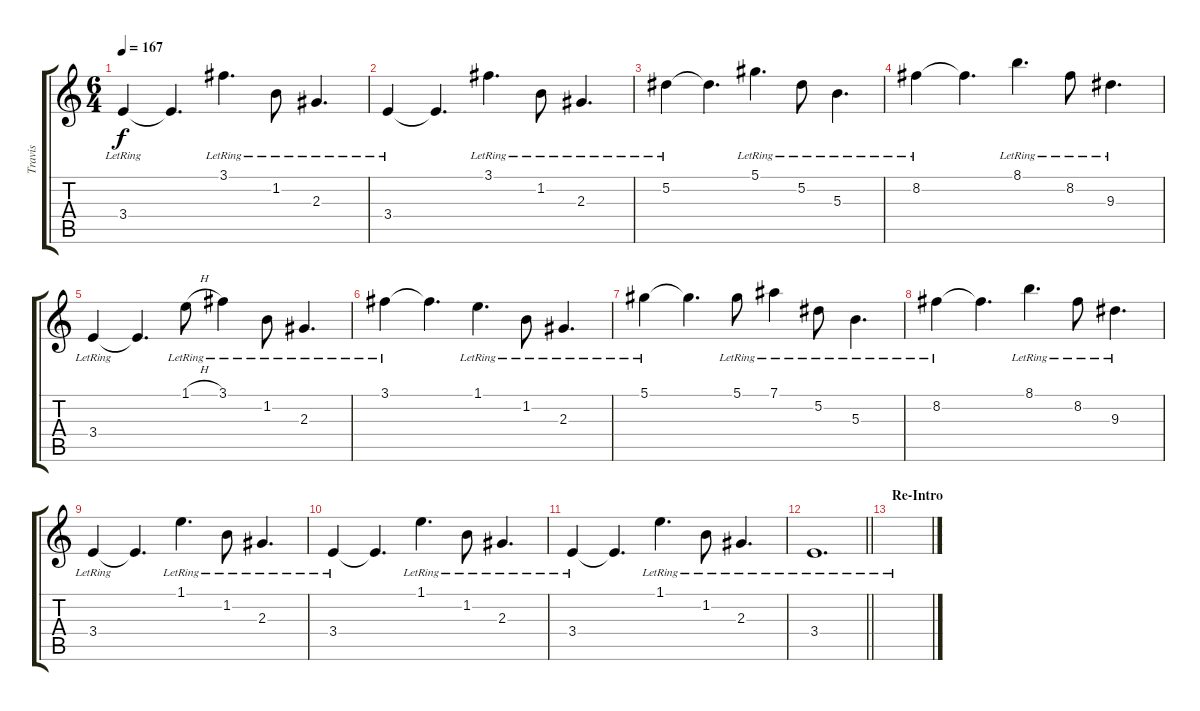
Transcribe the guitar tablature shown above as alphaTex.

\track ("Travis" "Travis") {instrument electricguitarjazz}
\staff {score tabs}
\tuning (Eb4 Bb3 Gb3 Db3 Ab2 Eb2) {hide}
\ts (6 4)
\tempo 167
\clef g2
\ks c
3.4{lr}.4{dy f} 3.4{t}.4{d} 3.1{lr}.4{d} 1.2{lr}.8 2.3{lr}.4{d} |
3.4{lr}.4 3.4{t}.4{d} 3.1{lr}.4{d} 1.2{lr}.8 2.3{lr}.4{d} |
5.2{lr}.4 5.2{t}.4{d} 5.1{lr}.4{d} 5.2{lr}.8 5.3{lr}.4{d} |
8.2{lr}.4 8.2{t}.4{d} 8.1{lr}.4{d} 8.2{lr}.8 9.3{lr}.4{d} |
3.4{lr}.4 3.4{t}.4{d} 1.1{h lr}.8 3.1{lr}.4 1.2{lr}.8 2.3{lr}.4{d} |
3.1{lr}.4 3.1{t}.4{d} 1.1{lr}.4{d} 1.2{lr}.8 2.3{lr}.4{d} |
5.1{lr}.4 5.1{t}.4{d} 5.1{lr}.8 7.1{lr}.4 5.2{lr}.8 5.3{lr}.4{d} |
8.2{lr}.4 8.2{t}.4{d} 8.1{lr}.4{d} 8.2{lr}.8 9.3{lr}.4{d} |
3.4{lr}.4 3.4{t}.4{d} 1.1{lr}.4{d} 1.2{lr}.8 2.3{lr}.4{d} |
3.4{lr}.4 3.4{t}.4{d} 1.1{lr}.4{d} 1.2{lr}.8 2.3{lr}.4{d} |
3.4{lr}.4 3.4{t}.4{d} 1.1{lr}.4{d} 1.2{lr}.8 2.3{lr}.4{d} |
\barLineRight lightlight
3.4{lr}.1{d} |
\section ("" "Re-Intro")
